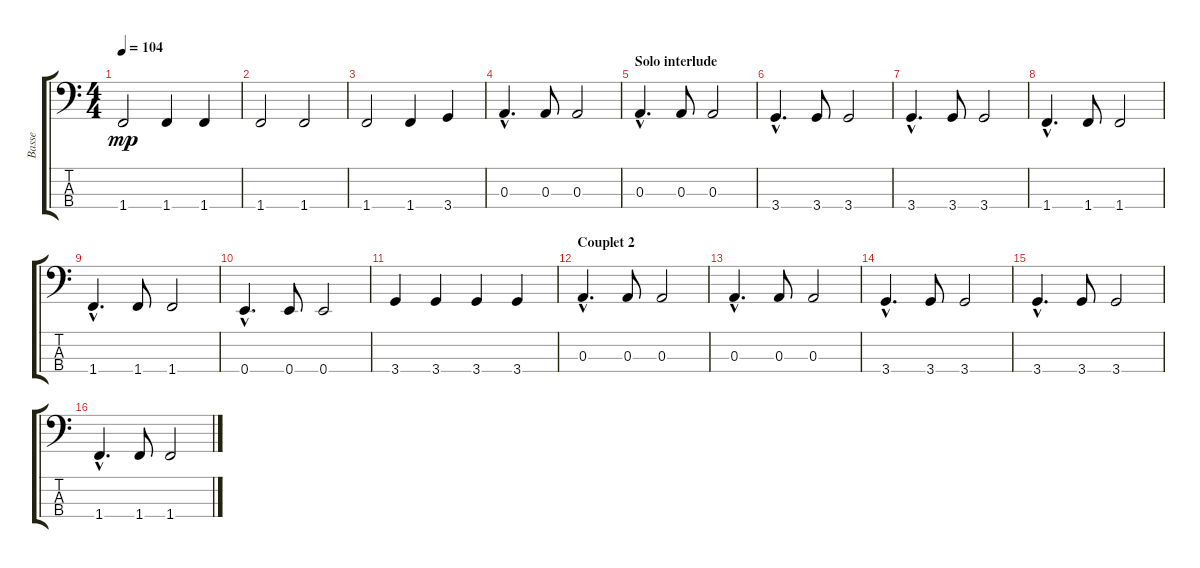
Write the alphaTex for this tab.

\track ("Basse" "Basse") {instrument electricbasspick}
\staff {score tabs}
\tuning (G2 D2 A1 E1) {hide}
\ts (4 4)
\tempo 104
\clef f4
\ks c
1.4.2{dy mp} 1.4.4 1.4.4 |
1.4.2 1.4.2 |
1.4.2 1.4.4 3.4.4 |
0.3{hac}.4{d} 0.3.8 0.3.2 |
\section ("" "Solo interlude")
0.3{hac}.4{d} 0.3.8 0.3.2 |
3.4{hac}.4{d} 3.4.8 3.4.2 |
3.4{hac}.4{d} 3.4.8 3.4.2 |
1.4{hac}.4{d} 1.4.8 1.4.2 |
1.4{hac}.4{d} 1.4.8 1.4.2 |
0.4{hac}.4{d} 0.4.8 0.4.2 |
3.4.4 3.4.4 3.4.4 3.4.4 |
\section ("" "Couplet 2")
0.3{hac}.4{d} 0.3.8 0.3.2 |
0.3{hac}.4{d} 0.3.8 0.3.2 |
3.4{hac}.4{d} 3.4.8 3.4.2 |
3.4{hac}.4{d} 3.4.8 3.4.2 |
1.4{hac}.4{d} 1.4.8 1.4.2
